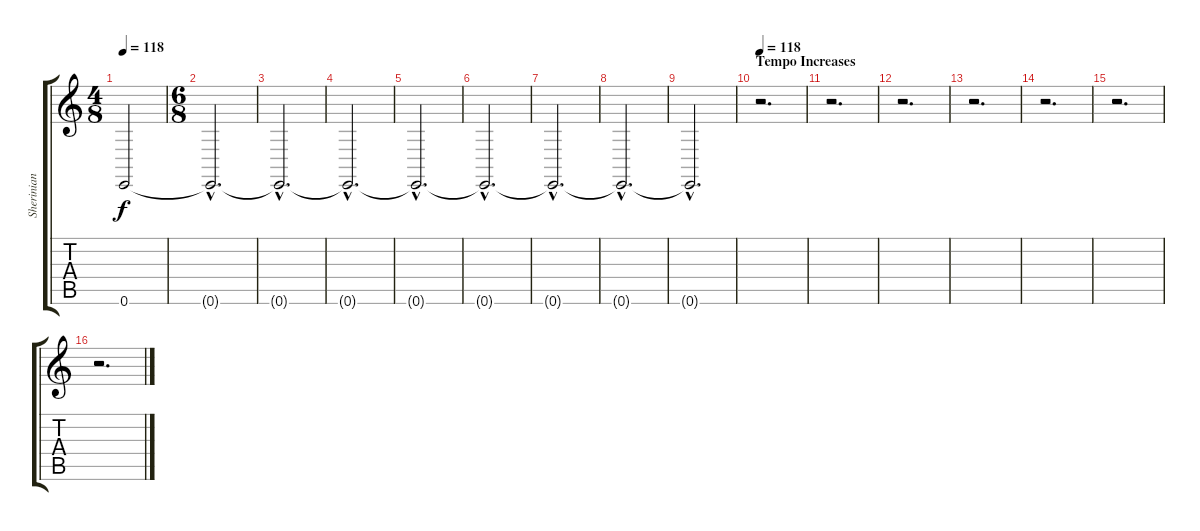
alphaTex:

\track ("Sherinian Polysynth" "Sherinian ") {instrument pad3polysynth}
\staff {score tabs}
\tuning (E4 B3 G3 D3 A2 E2) {hide}
\ts (4 8)
\tempo 118
\clef g2
\ks c
0.6{t}.2{dy f} |
\ts (6 8)
0.6{hac t}.2{d} |
0.6{hac t}.2{d} |
0.6{hac t}.2{d} |
0.6{hac t}.2{d} |
0.6{hac t}.2{d} |
0.6{hac t}.2{d} |
0.6{hac t}.2{d} |
0.6{hac t}.2{d} |
\section ("" "Tempo Increases")
\tempo 118
r.2{d} |
r.2{d} |
r.2{d} |
r.2{d} |
r.2{d} |
r.2{d} |
r.2{d}
